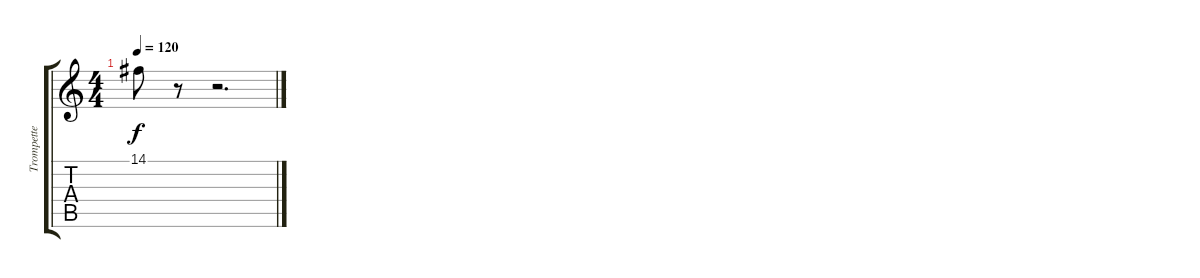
\track ("Trompette 1" "Trompette ") {instrument trombone}
\staff {score tabs}
\tuning (E4 B3 G3 D3 A2 E2) {hide}
\ts (4 4)
\tempo 120
\clef g2
\ks c
14.1.8{dy f} r.8 r.2{d}
